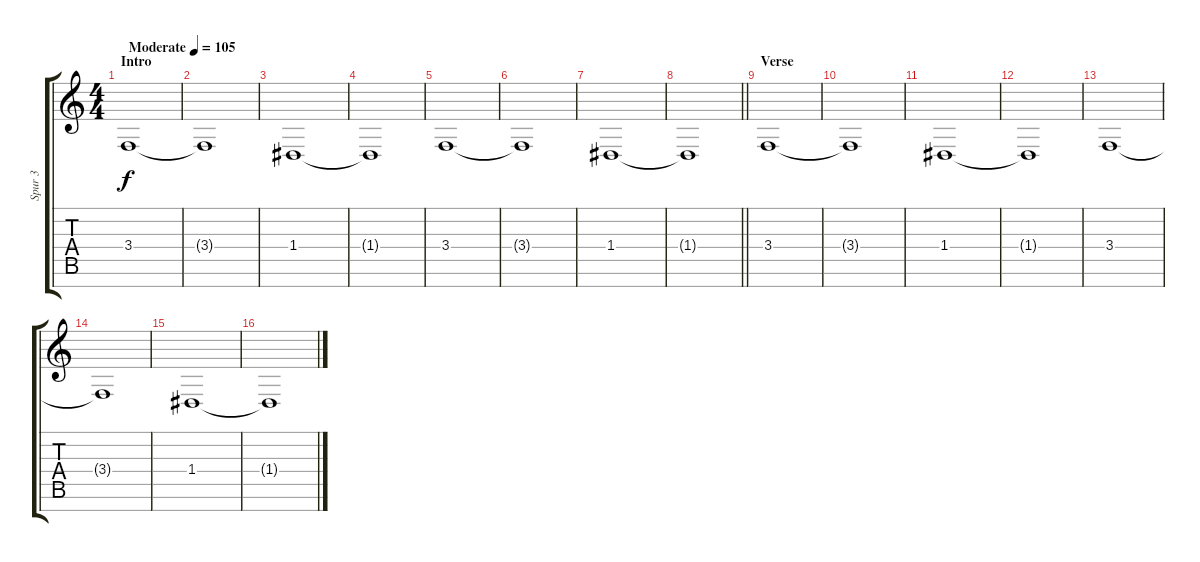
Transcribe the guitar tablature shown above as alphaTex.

\track ("Spur 3" "Spur 3") {instrument lead2sawtooth}
\staff {score tabs}
\tuning (E4 B3 G3 D3 A2 E2 B1) {hide}
\ts (4 4)
\section ("" "Intro")
\tempo (105 "Moderate")
\clef g2
\ks c
3.4.1{dy f instrument lead2sawtooth} |
3.4{t}.1 |
1.4.1 |
1.4{t}.1 |
3.4.1 |
3.4{t}.1 |
1.4.1 |
\barLineRight lightlight
1.4{t}.1 |
\section ("" "Verse")
3.4.1 |
3.4{t}.1 |
1.4.1 |
1.4{t}.1 |
3.4.1 |
3.4{t}.1 |
1.4.1 |
1.4{t}.1
